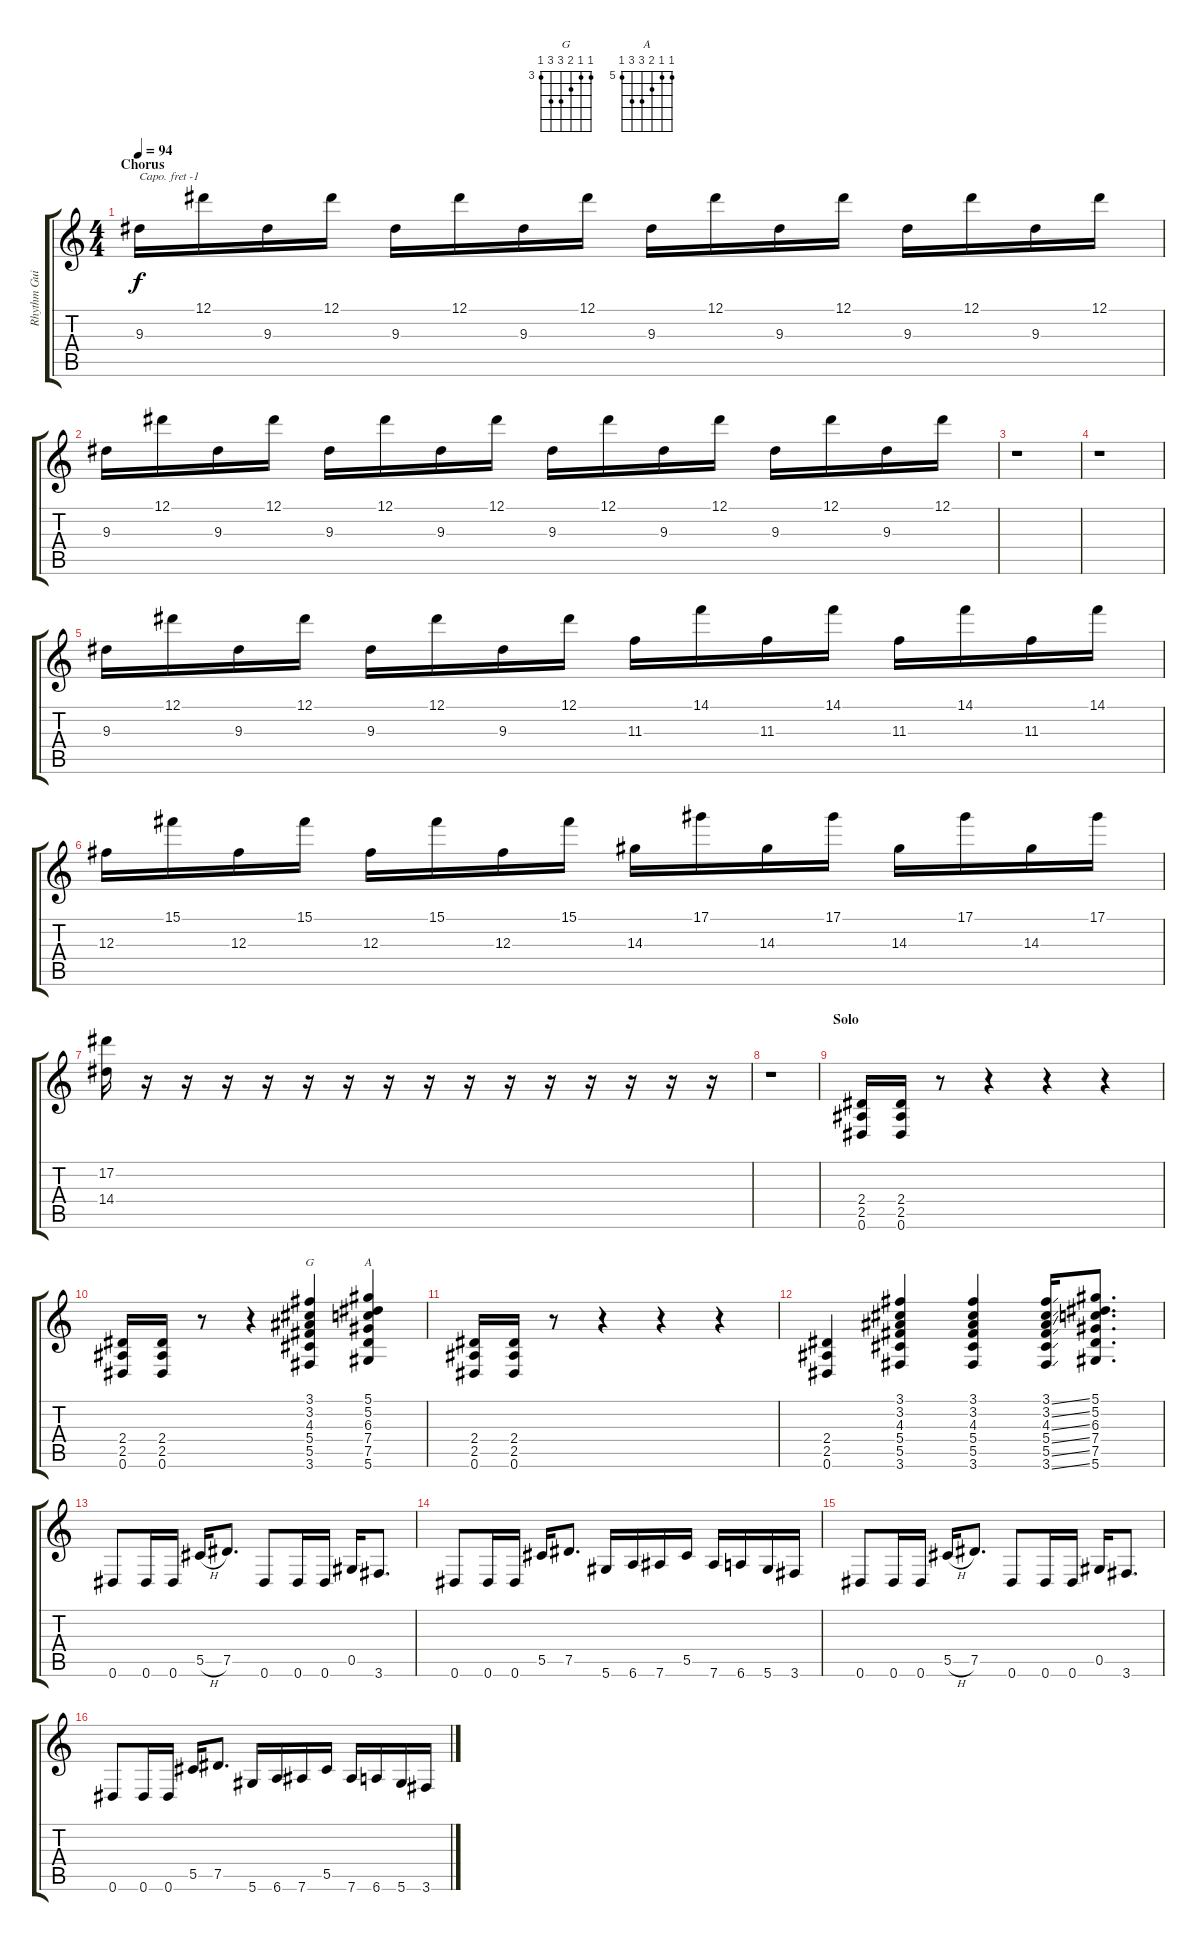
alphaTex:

\track ("Rhythm Guitar" "Rhythm Gui") {instrument distortionguitar}
\staff {score tabs}
\capo -1
\tuning (E4 B3 G3 D3 A2 E2) {hide}
\chord ("G" 3 3 4 5 5 3) {firstfret 3}
\chord ("A" 5 5 6 7 7 5) {firstfret 5}
\ts (4 4)
\section ("" "Chorus")
\tempo 94
\clef g2
\ks c
9.3.16{dy f} 12.1.16 9.3.16 12.1.16 9.3.16 12.1.16 9.3.16 12.1.16 9.3.16 12.1.16 9.3.16 12.1.16 9.3.16 12.1.16 9.3.16 12.1.16 |
9.3.16 12.1.16 9.3.16 12.1.16 9.3.16 12.1.16 9.3.16 12.1.16 9.3.16 12.1.16 9.3.16 12.1.16 9.3.16 12.1.16 9.3.16 12.1.16 |
r.1 |
r.1 |
9.3.16 12.1.16 9.3.16 12.1.16 9.3.16 12.1.16 9.3.16 12.1.16 11.3.16 14.1.16 11.3.16 14.1.16 11.3.16 14.1.16 11.3.16 14.1.16 |
12.3.16 15.1.16 12.3.16 15.1.16 12.3.16 15.1.16 12.3.16 15.1.16 14.3.16 17.1.16 14.3.16 17.1.16 14.3.16 17.1.16 14.3.16 17.1.16 |
(17.2 14.4).16 r.16 r.16 r.16 r.16 r.16 r.16 r.16 r.16 r.16 r.16 r.16 r.16 r.16 r.16 r.16 |
r.1 |
\section ("" "Solo")
(2.4 2.5 0.6).16 (2.4 2.5 0.6).16 r.8 r.4 r.4 r.4 |
(2.4 2.5 0.6).16 (2.4 2.5 0.6).16 r.8 r.4 (3.1 3.2 4.3 5.4 5.5 3.6).4{ch "G"} (5.1 5.2 6.3 7.4 7.5 5.6).4{ch "A"} |
(2.4 2.5 0.6).16 (2.4 2.5 0.6).16 r.8 r.4 r.4 r.4 |
(2.4 2.5 0.6).4 (3.1 3.2 4.3 5.4 5.5 3.6).4 (3.1 3.2 4.3 5.4 5.5 3.6).4 (3.1{ss} 3.2{ss} 4.3{ss} 5.4{ss} 5.5{ss} 3.6{ss}).16 (5.1 5.2 6.3 7.4 7.5 5.6).8{d} |
0.6.8 0.6.16 0.6.16 5.5{h}.16 7.5.8{d} 0.6.8 0.6.16 0.6.16 0.5.16 3.6.8{d} |
0.6.8 0.6.16 0.6.16 5.5.16 7.5.8{d} 5.6.16 6.6.16 7.6.16 5.5.16 7.6.16 6.6.16 5.6.16 3.6.16 |
0.6.8 0.6.16 0.6.16 5.5{h}.16 7.5.8{d} 0.6.8 0.6.16 0.6.16 0.5.16 3.6.8{d} |
0.6.8 0.6.16 0.6.16 5.5.16 7.5.8{d} 5.6.16 6.6.16 7.6.16 5.5.16 7.6.16 6.6.16 5.6.16 3.6.16
